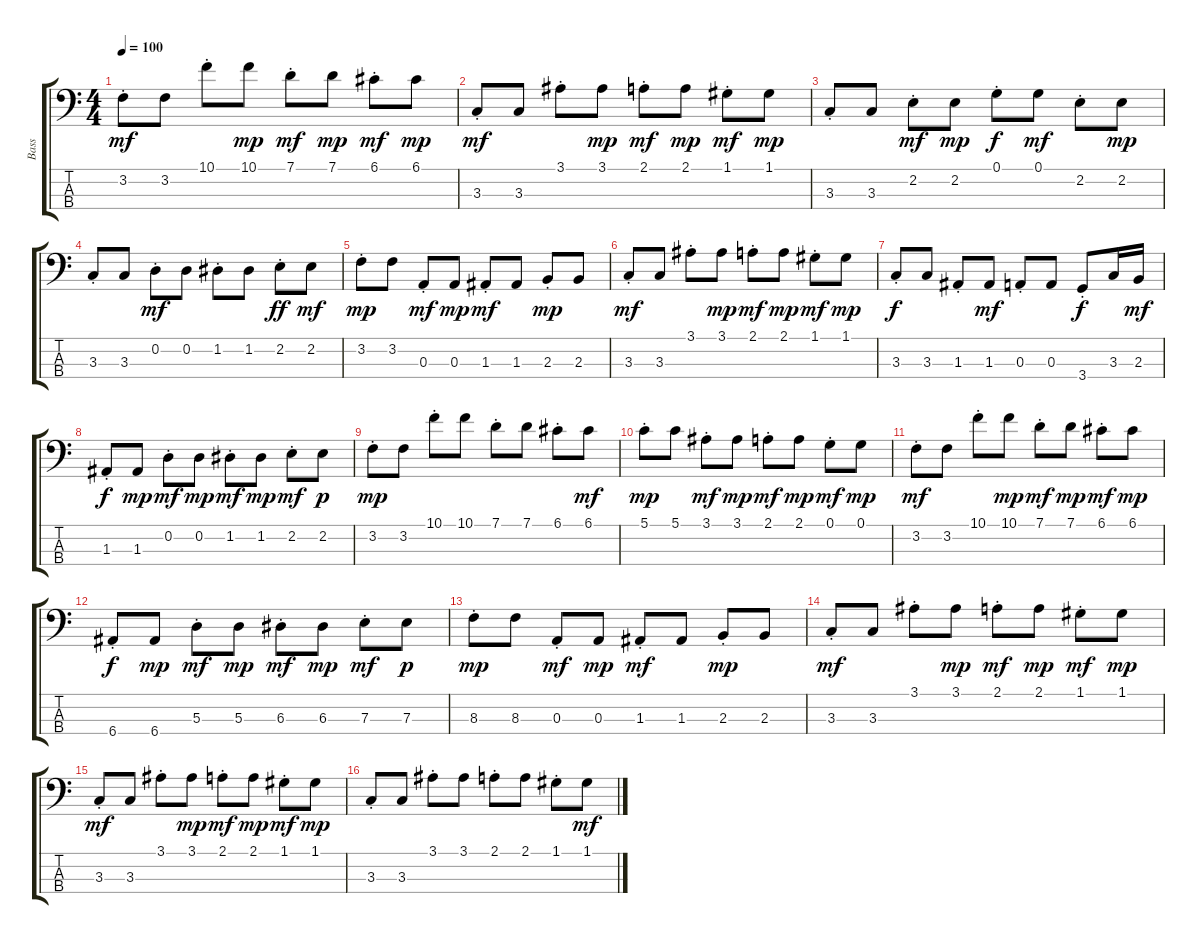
\track ("Bass" "Bass") {instrument electricbasspick}
\staff {score tabs}
\tuning (G2 D2 A1 E1) {hide}
\ts (4 4)
\tempo 100
\clef f4
\ks c
3.2{st}.8{dy mf} 3.2.8 10.1{st}.8 10.1.8{dy mp} 7.1{st}.8{dy mf} 7.1.8{dy mp} 6.1{st}.8{dy mf} 6.1.8{dy mp} |
3.3{st}.8{dy mf} 3.3.8 3.1{st}.8 3.1.8{dy mp} 2.1{st}.8{dy mf} 2.1.8{dy mp} 1.1{st}.8{dy mf} 1.1.8{dy mp} |
3.3{st}.8 3.3.8 2.2{st}.8{dy mf} 2.2.8{dy mp} 0.1{st}.8{dy f} 0.1.8{dy mf} 2.2{st}.8 2.2.8{dy mp} |
3.3{st}.8 3.3.8 0.2{st}.8{dy mf} 0.2.8 1.2{st}.8 1.2.8 2.2{st}.8{dy ff} 2.2.8{dy mf} |
3.2{st}.8{dy mp} 3.2.8 0.3{st}.8{dy mf} 0.3.8{dy mp} 1.3{st}.8{dy mf} 1.3.8 2.3{st}.8{dy mp} 2.3.8 |
3.3{st}.8{dy mf} 3.3.8 3.1{st}.8 3.1.8{dy mp} 2.1{st}.8{dy mf} 2.1.8{dy mp} 1.1{st}.8{dy mf} 1.1.8{dy mp} |
3.3{st}.8{dy f} 3.3.8 1.3{st}.8 1.3.8{dy mf} 0.3{st}.8 0.3.8 3.4{st}.8{dy f} 3.3.16 2.3.16{dy mf} |
1.3{st}.8{dy f} 1.3.8{dy mp} 0.2{st}.8{dy mf} 0.2.8{dy mp} 1.2{st}.8{dy mf} 1.2.8{dy mp} 2.2{st}.8{dy mf} 2.2.8{dy p} |
3.2{st}.8{dy mp} 3.2.8 10.1{st}.8 10.1.8 7.1{st}.8 7.1.8 6.1{st}.8 6.1.8{dy mf} |
5.1{st}.8{dy mp} 5.1.8 3.1{st}.8{dy mf} 3.1.8{dy mp} 2.1{st}.8{dy mf} 2.1.8{dy mp} 0.1{st}.8{dy mf} 0.1.8{dy mp} |
3.2{st}.8{dy mf} 3.2.8 10.1{st}.8 10.1.8{dy mp} 7.1{st}.8{dy mf} 7.1.8{dy mp} 6.1{st}.8{dy mf} 6.1.8{dy mp} |
6.4{st}.8{dy f} 6.4.8{dy mp} 5.3{st}.8{dy mf} 5.3.8{dy mp} 6.3{st}.8{dy mf} 6.3.8{dy mp} 7.3{st}.8{dy mf} 7.3.8{dy p} |
8.3{st}.8{dy mp} 8.3.8 0.3{st}.8{dy mf} 0.3.8{dy mp} 1.3{st}.8{dy mf} 1.3.8 2.3{st}.8{dy mp} 2.3.8 |
3.3{st}.8{dy mf} 3.3.8 3.1{st}.8 3.1.8{dy mp} 2.1{st}.8{dy mf} 2.1.8{dy mp} 1.1{st}.8{dy mf} 1.1.8{dy mp} |
3.3{st}.8{dy mf} 3.3.8 3.1{st}.8 3.1.8{dy mp} 2.1{st}.8{dy mf} 2.1.8{dy mp} 1.1{st}.8{dy mf} 1.1.8{dy mp} |
3.3{st}.8 3.3.8 3.1{st}.8 3.1.8 2.1{st}.8 2.1.8 1.1{st}.8 1.1.8{dy mf}
